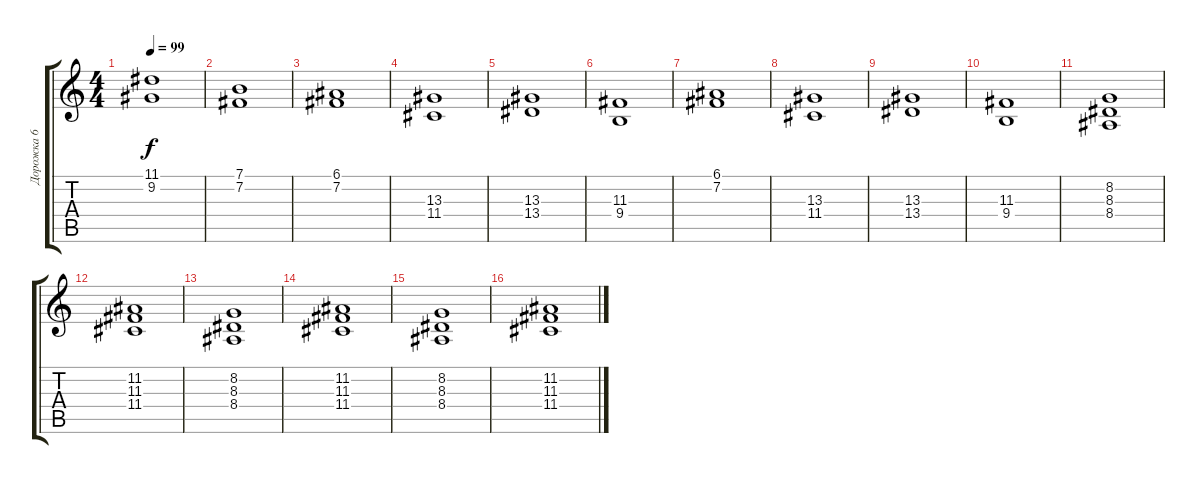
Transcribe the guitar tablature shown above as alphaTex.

\track ("Дорожка 6" "Дорожка 6") {instrument synthstrings1}
\staff {score tabs}
\tuning (E4 B3 G3 D3 A2 E2) {hide}
\ts (4 4)
\tempo 99
\clef g2
\ks c
(11.1 9.2).1{dy f} |
(7.1 7.2).1 |
(6.1 7.2).1 |
(13.3 11.4).1 |
(13.3 13.4).1 |
(11.3 9.4).1 |
(6.1 7.2).1 |
(13.3 11.4).1 |
(13.3 13.4).1 |
(11.3 9.4).1 |
(8.2 8.3 8.4).1 |
(11.2 11.3 11.4).1 |
(8.2 8.3 8.4).1 |
(11.2 11.3 11.4).1 |
(8.2 8.3 8.4).1 |
(11.2 11.3 11.4).1
